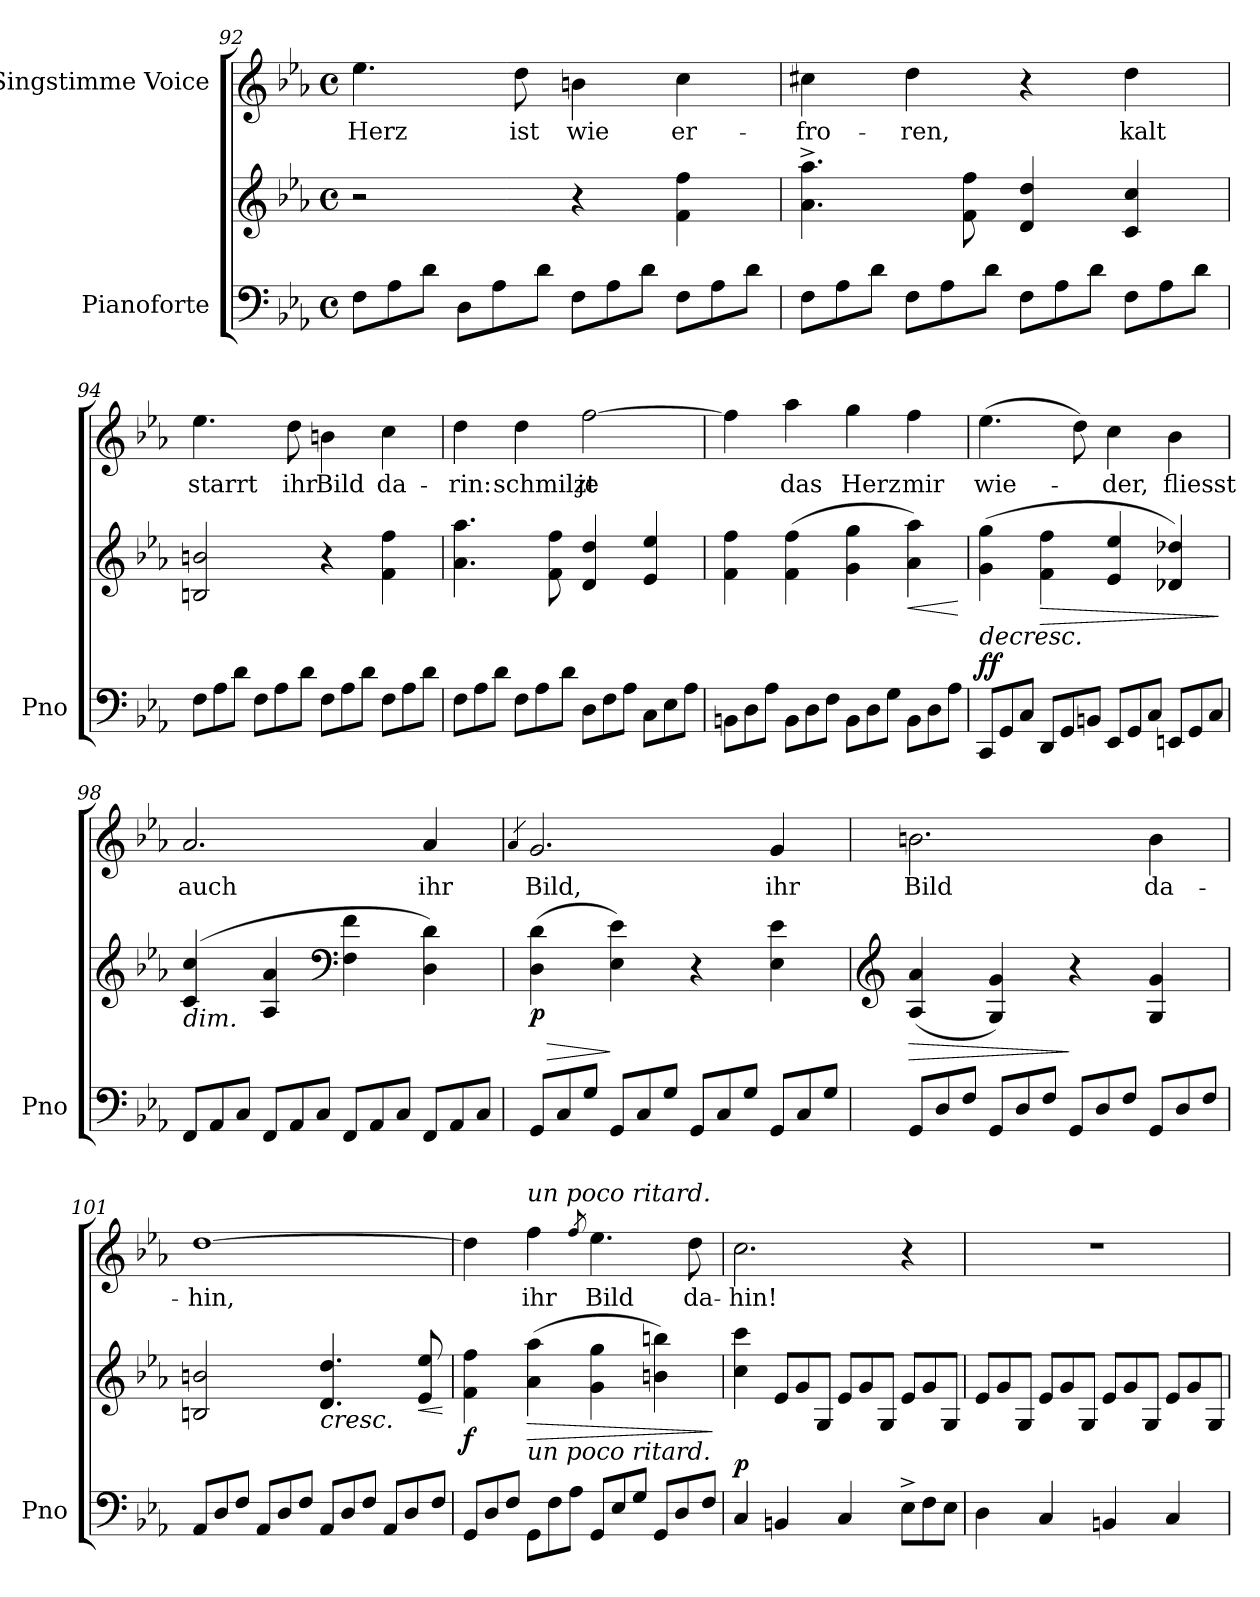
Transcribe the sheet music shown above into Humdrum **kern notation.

**kern	**kern	**dynam	**kern	**text
*part2	*part2	*part2	*part1	*part1
*staff3	*staff2	*staff2/3	*staff1	*staff1
*I"Pianoforte	*	*	*I"Singstimme Voice	*
*I'Pno	*	*	*	*
!!LO:LB:g=z
*clefF4	*clefG2	*	*clefG2	*
*k[b-e-a-]	*k[b-e-a-]	*	*k[b-e-a-]	*
*M4/4	*M4/4	*	*M4/4	*
*met(c)	*met(c)	*	*met(c)	*
*Xtuplet	*	*	*	*
=92	=92	=92	=92	=92
!	!	!	!	!LO:LY:b
12F\L	2r	.	4.ee-\	Herz
12A-\	.	.	.	.
12d\J	.	.	.	.
12D\L	.	.	.	.
12A-\	.	.	.	.
!	!	!	!	!LO:LY:b
.	.	.	8dd\	ist
12d\J	.	.	.	.
!	!	!	!	!LO:LY:b
12F\L	4r	.	4bn\	wie
12A-\	.	.	.	.
12d\J	.	.	.	.
!	!	!	!	!LO:LY:b
12F\L	4f\ 4ff\	.	4cc\	er-
12A-\	.	.	.	.
12d\J	.	.	.	.
=93	=93	=93	=93	=93
!	!	!	!	!LO:LY:b
12F\L	4.a-\^ 4.aa-\^	.	4cc#X\	-fro-
12A-\	.	.	.	.
12d\J	.	.	.	.
!	!	!	!	!LO:LY:b
12F\L	.	.	4dd\	-ren,
12A-\	.	.	.	.
.	8f\ 8ff\	.	.	.
12d\J	.	.	.	.
12F\L	4d/ 4dd/	.	4r	.
12A-\	.	.	.	.
12d\J	.	.	.	.
!	!	!	!	!LO:LY:b
12F\L	4c/ 4cc/	.	4dd\	kalt
12A-\	.	.	.	.
12d\J	.	.	.	.
=94	=94	=94	=94	=94
!	!	!	!	!LO:LY:b
12F\L	2Bn/ 2bn/	.	4.ee-\	starrt
12A-\	.	.	.	.
12d\J	.	.	.	.
12F\L	.	.	.	.
12A-\	.	.	.	.
!	!	!	!	!LO:LY:b
.	.	.	8dd\	ihr
12d\J	.	.	.	.
!	!	!	!	!LO:LY:b
12F\L	4r	.	4bn\	Bild
12A-\	.	.	.	.
12d\J	.	.	.	.
!	!	!	!	!LO:LY:b
12F\L	4f\ 4ff\	.	4cc\	da-
12A-\	.	.	.	.
12d\J	.	.	.	.
!!LO:PB:g=z
=95	=95	=95	=95	=95
!	!	!	!	!LO:LY:b
12F\L	4.a-\ 4.aa-\	.	4dd\	-rin:
12A-\	.	.	.	.
12d\J	.	.	.	.
!	!	!	!	!LO:LY:b
12F\L	.	.	4dd\	schmilzt
12A-\	.	.	.	.
.	8f\ 8ff\	.	.	.
12d\J	.	.	.	.
!	!	!	!	!LO:LY:b
12D\L	4d/ 4dd/	.	[2ff\	je
12F\	.	.	.	.
12A-\J	.	.	.	.
12C\L	4e-/ 4ee-/	.	.	.
12E-\	.	.	.	.
12A-\J	.	.	.	.
=96	=96	=96	=96	=96
12BBn\L	4f\ 4ff\	.	4ff\]	.
12D\	.	.	.	.
12A-\J	.	.	.	.
!	!	!	!	!LO:LY:b
12BB\L	(>4f\ 4ff\	.	4aa-\	das
12D\	.	.	.	.
12F\J	.	.	.	.
!	!	!	!	!LO:LY:b
12BB\L	4g\ 4gg\	.	4gg\	Herz
12D\	.	.	.	.
12G\J	.	.	.	.
!	!	!LO:HP:b	!	!LO:LY:b
12BB\L	4a-\ 4aa-\)	<	4ff\	mir
12D\	.	.	.	.
12A-\J	.	.	.	.
.	.	[	.	.
=97	=97	=97	=97	=97
!	!	!LO:HP:b	!	!LO:LY:b
!	!	!LO:DY:n=1:a=2	!	!
12CC/L	(>4g\ 4gg\	> ff	(>4.ee-\	wie-
12GG/	.	.	.	.
12C/J	.	.	.	.
!	!	!LO:HP:b	!	!
12DD/L	4f\ 4ff\	>	.	.
12GG/	.	.	.	.
.	.	.	8dd\)	.
12BBn/J	.	.	.	.
!	!	!	!	!LO:LY:b
12EE-/L	4e-/ 4ee-/	.	4cc\	-der,
12GG/	.	.	.	.
12C/J	.	.	.	.
!	!	!	!	!LO:LY:b
12EEn/L	4d-X/ 4dd-X/)	.	4b-\	fliesst
12GG/	.	.	.	.
12C/J	.	.	.	.
.	.	] ]	.	.
!!LO:LB:g=z
=98	=98	=98	=98	=98
!	!LO:TX:b:i:t=dim.	!	!	!
!	!	!	!	!LO:LY:b
12FF/L	(>4c/ 4cc/	.	2.a-/	auch
12AA-/	.	.	.	.
12C/J	.	.	.	.
12FF/L	4A-/ 4a-/	.	.	.
12AA-/	.	.	.	.
12C/J	.	.	.	.
*	*clefF4	*	*	*
12FF/L	4F\ 4f\	.	.	.
12AA-/	.	.	.	.
12C/J	.	.	.	.
!	!	!	!	!LO:LY:b
12FF/L	4D\ 4d\)	.	4a-/	ihr
12AA-/	.	.	.	.
12C/J	.	.	.	.
=99	=99	=99	=99	=99
.	.	.	4qa-/	.
!	!	!LO:HP:b	!	!LO:LY:b
!	!	!LO:DY:n=1:b	!	!
12GG/L	(>4D\ 4d\	> p	2.g/	Bild,
12C/	.	.	.	.
12G/J	.	.	.	.
12GG/L	4E-\ 4e-\)	]	.	.
12C/	.	.	.	.
12G/J	.	.	.	.
12GG/L	4r	.	.	.
12C/	.	.	.	.
12G/J	.	.	.	.
!	!	!	!	!LO:LY:b
12GG/L	4E-\ 4e-\	.	4g/	ihr
12C/	.	.	.	.
12G/J	.	.	.	.
=100	=100	=100	=100	=100
*	*clefG2	*	*	*
!	!	!LO:HP:b	!	!LO:LY:b
12GG/L	(<4A-/ 4a-/	>	2.bn\	Bild
12D/	.	.	.	.
12F/J	.	.	.	.
12GG/L	4G/ 4g/)	.	.	.
12D/	.	.	.	.
12F/J	.	.	.	.
12GG/L	4r	]	.	.
12D/	.	.	.	.
12F/J	.	.	.	.
!	!	!	!	!LO:LY:b
12GG/L	4G/ 4g/	.	4b\	da-
12D/	.	.	.	.
12F/J	.	.	.	.
=101	=101	=101	=101	=101
!	!	!	!	!LO:LY:b
12AA-/L	2Bn/ 2bn/	.	[1dd	-hin,
12D/	.	.	.	.
12F/J	.	.	.	.
12AA-/L	.	.	.	.
12D/	.	.	.	.
12F/J	.	.	.	.
!	!	!LO:HP:b	!	!
12AA-/L	4.d/ 4.dd/	<	.	.
12D/	.	.	.	.
12F/J	.	.	.	.
12AA-/L	.	.	.	.
12D/	.	.	.	.
!	!	!LO:HP:b	!	!
.	8e-/ 8ee-/	<	.	.
12F/J	.	.	.	.
.	.	[ [	.	.
=102	=102	=102	=102	=102
!	!	!LO:DY:b	!	!
12GG/L	4f\ 4ff\	f	4dd\]	.
12D/	.	.	.	.
12F/J	.	.	.	.
!	!	!	!LO:TX:a:i:t=un poco ritard.	!
!	!LO:TX:b:i:t=un poco ritard.	!	!	!
!	!	!LO:HP:b	!	!LO:LY:b
12GG\L	(>4a-\ 4aa-\	>	4ff\	ihr
12F\	.	.	.	.
12A-\J	.	.	.	.
.	.	.	8qff/	.
!	!	!	!	!LO:LY:b
12GG/L	4g\ 4gg\	.	4.ee-\	Bild
12E-/	.	.	.	.
12G/J	.	.	.	.
12GG/L	4bn\ 4bbn\)	.	.	.
12D/	.	.	.	.
!	!	!	!	!LO:LY:b
.	.	.	8dd\	da-
12F/J	.	.	.	.
.	.	]	.	.
!!LO:LB:g=z
=103	=103	=103	=103	=103
!	!	!LO:DY:a=2	!	!LO:LY:b
4C/	4cc\ 4ccc\	p	2.cc\	-hin!
*	*Xtuplet	*	*	*
4BBn/	12e-/L	.	.	.
.	12g/	.	.	.
.	12G/J	.	.	.
4C/	12e-/L	.	.	.
.	12g/	.	.	.
.	12G/J	.	.	.
12E-^\L	12e-/L	.	4r	.
12F\	12g/	.	.	.
12E-\J	12G/J	.	.	.
=104	=104	=104	=104	=104
4D\	12e-/L	.	1r	.
.	12g/	.	.	.
.	12G/J	.	.	.
4C/	12e-/L	.	.	.
.	12g/	.	.	.
.	12G/J	.	.	.
4BBn/	12e-/L	.	.	.
.	12g/	.	.	.
.	12G/J	.	.	.
4C/	12e-/L	.	.	.
.	12g/	.	.	.
.	12G/J	.	.	.
=	=	=	=	=
*-	*-	*-	*-	*-
